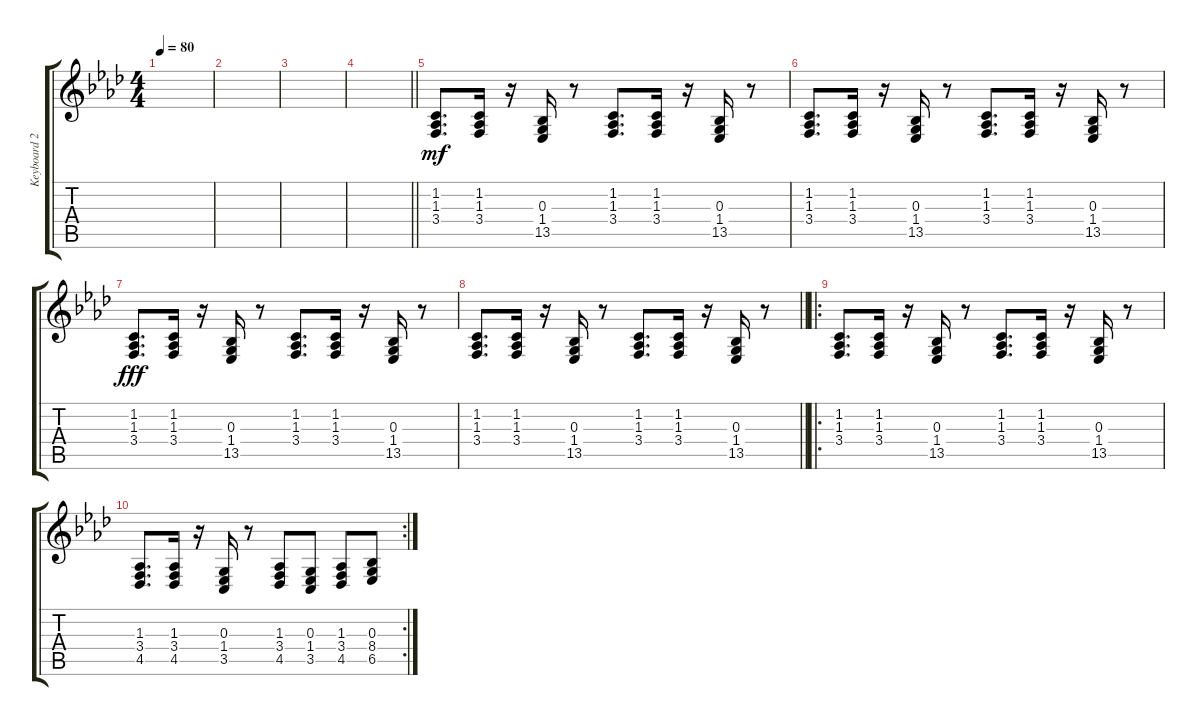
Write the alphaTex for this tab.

\track ("Keyboard 2" "Keyboard 2") {instrument lead2sawtooth}
\staff {score tabs}
\tuning (E4 B3 G3 D3 A2 E2) {hide}
\ts (4 4)
\tempo 80
\clef g2
\ks fminor
|
|
|
\barLineRight lightlight
|
(1.2 1.3 3.4).8{d dy mf} (1.2 1.3 3.4).16 r.16 (0.3 1.4 13.5).16 r.8 (1.2 1.3 3.4).8{d} (1.2 1.3 3.4).16 r.16 (0.3 1.4 13.5).16 r.8 |
(1.2 1.3 3.4).8{d} (1.2 1.3 3.4).16 r.16 (0.3 1.4 13.5).16 r.8 (1.2 1.3 3.4).8{d} (1.2 1.3 3.4).16 r.16 (0.3 1.4 13.5).16 r.8 |
(1.2 1.3 3.4).8{d dy fff} (1.2 1.3 3.4).16 r.16 (0.3 1.4 13.5).16 r.8 (1.2 1.3 3.4).8{d} (1.2 1.3 3.4).16 r.16 (0.3 1.4 13.5).16 r.8 |
\barLineRight lightlight
(1.2 1.3 3.4).8{d} (1.2 1.3 3.4).16 r.16 (0.3 1.4 13.5).16 r.8 (1.2 1.3 3.4).8{d} (1.2 1.3 3.4).16 r.16 (0.3 1.4 13.5).16 r.8 |
\ro
(1.2 1.3 3.4).8{d} (1.2 1.3 3.4).16 r.16 (0.3 1.4 13.5).16 r.8 (1.2 1.3 3.4).8{d} (1.2 1.3 3.4).16 r.16 (0.3 1.4 13.5).16 r.8 |
\rc 2
(1.3 3.4 4.5).8{d} (1.3 3.4 4.5).16 r.16 (0.3 1.4 3.5).16 r.8 (1.3 3.4 4.5).8 (0.3 1.4 3.5).8 (1.3 3.4 4.5).8 (0.3 8.4 6.5).8
